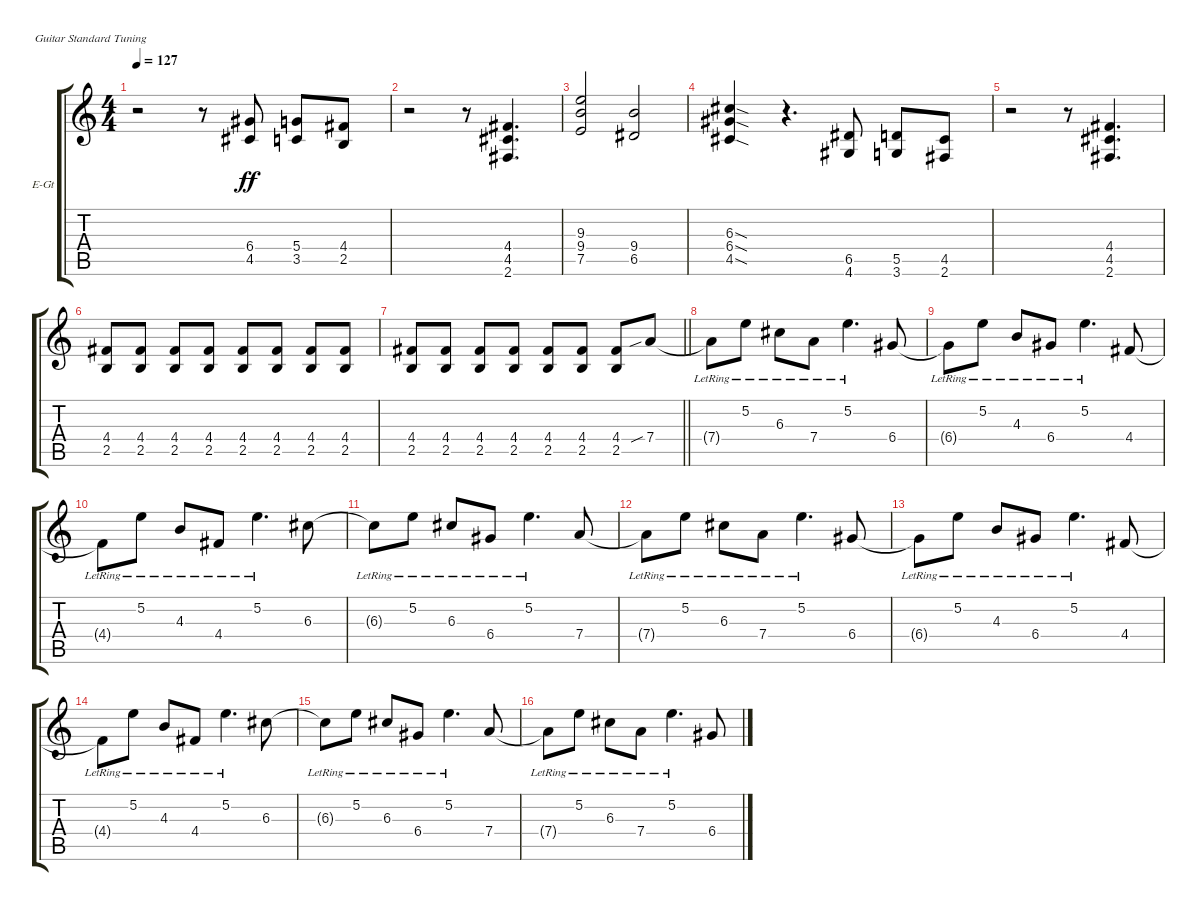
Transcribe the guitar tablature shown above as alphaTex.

\defaultSystemsLayout 4
\bracketExtendMode groupsimilarinstruments
\firstSystemTrackNameOrientation horizontal
\otherSystemsTrackNameOrientation horizontal
\track ("Electric Guitar" "E-Gt") {instrument electricguitarclean}
\staff {score tabs}
\tuning (E4 B3 G3 D3 A2 E2)
\ts (4 4)
\tempo 127
\clef g2
\ks c
r.2{dy ff} r.8 (6.4 4.5).8 (5.4 3.5).8 (4.4 2.5).8 |
r.2 r.8 (4.4 4.5 2.6).4{d} |
(9.3 9.4 7.5).2 (9.4 6.5).2 |
(6.3{sod} 6.4{sod} 4.5{sod}).4 r.4{d} (6.5 4.6).8 (5.5 3.6).8 (4.5 2.6).8 |
r.2 r.8 (4.4 4.5 2.6).4{d} |
\scale
0.25 (4.4 2.5).8 (4.4 2.5).8 (4.4 2.5).8 (4.4 2.5).8 (4.4 2.5).8 (4.4 2.5).8 (4.4 2.5).8 (4.4 2.5).8 |
\scale
0.25
\barLineRight lightlight
(4.4 2.5).8 (4.4 2.5).8 (4.4 2.5).8 (4.4 2.5).8 (4.4 2.5).8 (4.4 2.5).8 (4.4 2.5).8 7.4{sib}.8 |
\scale
0.25 7.4{lr t}.8 5.2{lr}.8 6.3{lr}.8 7.4{lr}.8 5.2{lr}.4{d} 6.4.8 |
\scale
0.25 6.4{lr t}.8 5.2{lr}.8 4.3{lr}.8 6.4{lr}.8 5.2{lr}.4{d} 4.4.8 |
\scale
0.25 4.4{lr t}.8 5.2{lr}.8 4.3{lr}.8 4.4{lr}.8 5.2{lr}.4{d} 6.3.8 |
\scale
0.25 6.3{lr t}.8 5.2{lr}.8 6.3{lr}.8 6.4{lr}.8 5.2{lr}.4{d} 7.4.8 |
\scale
0.25 7.4{lr t}.8 5.2{lr}.8 6.3{lr}.8 7.4{lr}.8 5.2{lr}.4{d} 6.4.8 |
\scale
0.25 6.4{lr t}.8 5.2{lr}.8 4.3{lr}.8 6.4{lr}.8 5.2{lr}.4{d} 4.4.8 |
\scale
0.25 4.4{lr t}.8 5.2{lr}.8 4.3{lr}.8 4.4{lr}.8 5.2{lr}.4{d} 6.3.8 |
\scale
0.25 6.3{lr t}.8 5.2{lr}.8 6.3{lr}.8 6.4{lr}.8 5.2{lr}.4{d} 7.4.8 |
\scale
0.25 7.4{lr t}.8 5.2{lr}.8 6.3{lr}.8 7.4{lr}.8 5.2{lr}.4{d} 6.4.8
